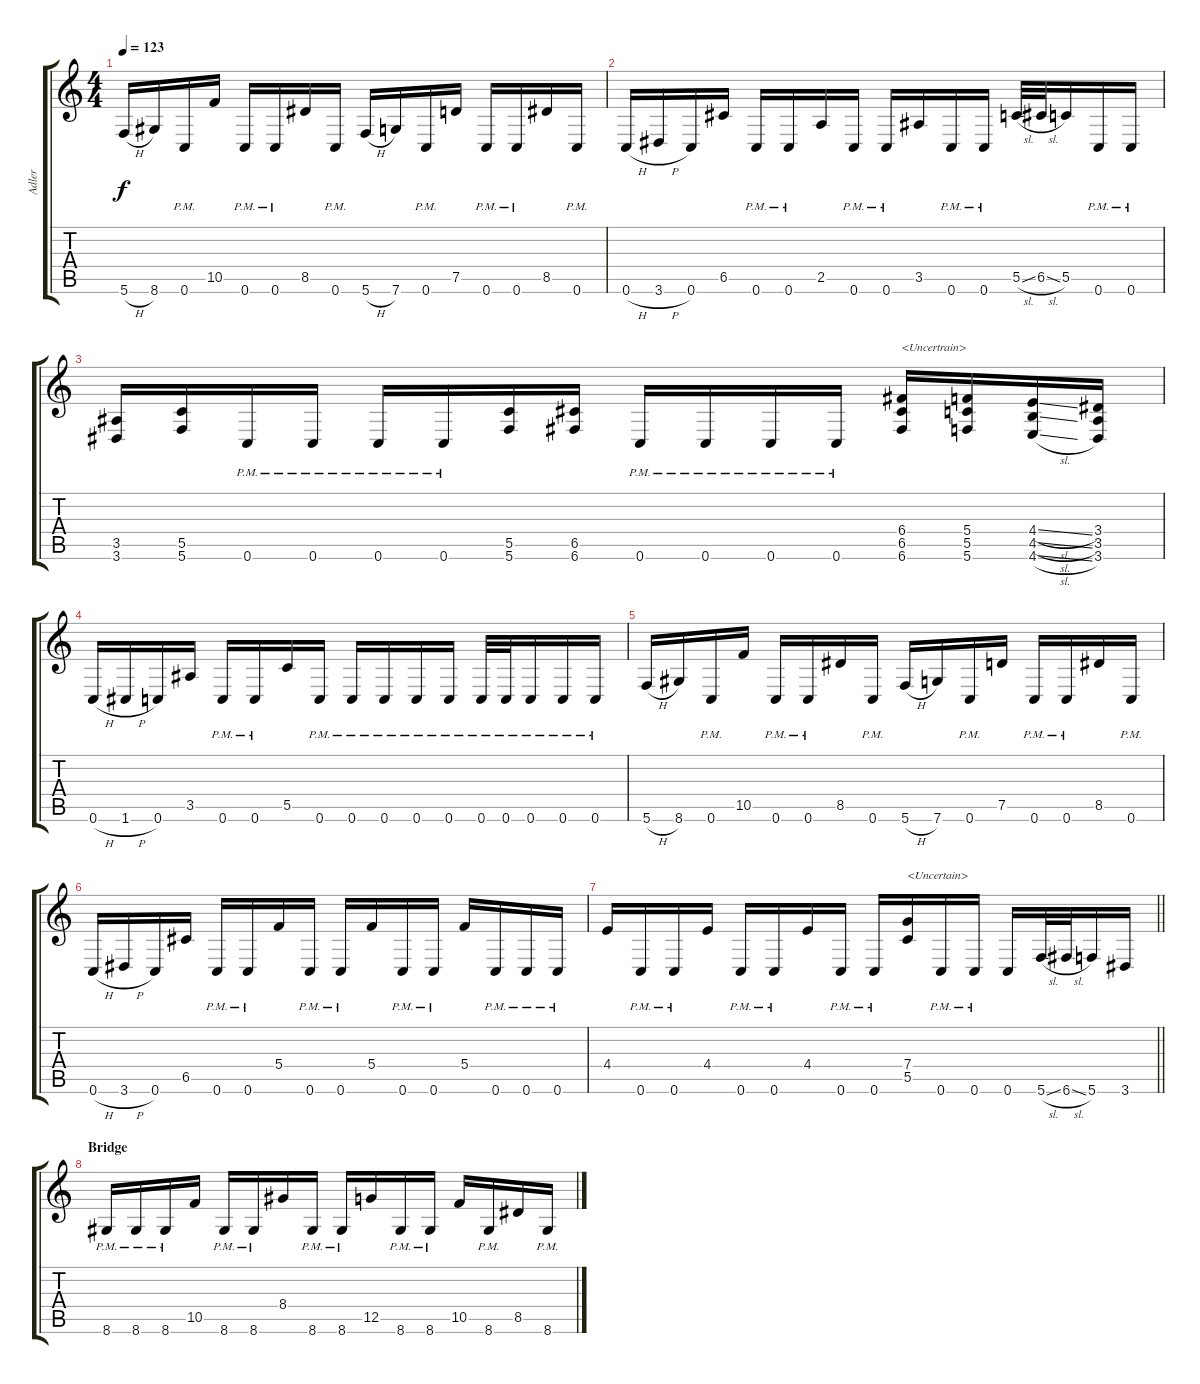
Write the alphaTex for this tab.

\track ("Adler" "Adler") {instrument distortionguitar}
\staff {score tabs}
\tuning (D4 A3 F3 C3 G2 C2) {hide}
\ts (4 4)
\tempo 123
\clef g2
\ks c
5.6{h}.16{dy f} 8.6.16 0.6{pm}.16 10.5.16 0.6{pm}.16 0.6{pm}.16 8.5.16 0.6{pm}.16 5.6{h}.16 7.6.16 0.6{pm}.16 7.5.16 0.6{pm}.16 0.6{pm}.16 8.5.16 0.6{pm}.16 |
0.6{h}.16 3.6{h}.16 0.6.16 6.5.16 0.6{pm}.16 0.6{pm}.16 2.5.16 0.6{pm}.16 0.6{pm}.16 3.5.16 0.6{pm}.16 0.6{pm}.16 5.5{sl}.32 6.5{sl}.32 5.5.16 0.6{pm}.16 0.6{pm}.16 |
(3.5 3.6).16 (5.5 5.6).16 0.6{pm}.16 0.6{pm}.16 0.6{pm}.16 0.6{pm}.16 (5.5 5.6).16 (6.5 6.6).16 0.6{pm}.16 0.6{pm}.16 0.6{pm}.16 0.6{pm}.16 (6.4 6.5 6.6).16{txt "<Uncertrain>"} (5.4 5.5 5.6).16 (4.4{sl} 4.5{sl} 4.6{sl}).16 (3.4 3.5 3.6).16 |
0.6{h}.16 1.6{h}.16 0.6.16 3.5.16 0.6{pm}.16 0.6{pm}.16 5.5.16 0.6{pm}.16 0.6{pm}.16 0.6{pm}.16 0.6{pm}.16 0.6{pm}.16 0.6{pm}.32 0.6{pm}.32 0.6{pm}.16 0.6{pm}.16 0.6{pm}.16 |
5.6{h}.16 8.6.16 0.6{pm}.16 10.5.16 0.6{pm}.16 0.6{pm}.16 8.5.16 0.6{pm}.16 5.6{h}.16 7.6.16 0.6{pm}.16 7.5.16 0.6{pm}.16 0.6{pm}.16 8.5.16 0.6{pm}.16 |
0.6{h}.16 3.6{h}.16 0.6.16 6.5.16 0.6{pm}.16 0.6{pm}.16 5.4.16 0.6{pm}.16 0.6{pm}.16 5.4.16 0.6{pm}.16 0.6{pm}.16 5.4.16 0.6{pm}.16 0.6{pm}.16 0.6{pm}.16 |
\barLineRight lightlight
4.4.16 0.6{pm}.16 0.6{pm}.16 4.4.16 0.6{pm}.16 0.6{pm}.16 4.4.16 0.6{pm}.16 0.6{pm}.16 (7.4 5.5).16{txt "<Uncertain>"} 0.6{pm}.16 0.6{pm}.16 0.6.16 5.6{sl}.32 6.6{sl}.32 5.6.16 3.6.16 |
\section ("" "Bridge")
8.6{pm}.16 8.6{pm}.16 8.6{pm}.16 10.5.16 8.6{pm}.16 8.6{pm}.16 8.4.16 8.6{pm}.16 8.6{pm}.16 12.5.16 8.6{pm}.16 8.6{pm}.16 10.5.16 8.6{pm}.16 8.5.16 8.6{pm}.16
